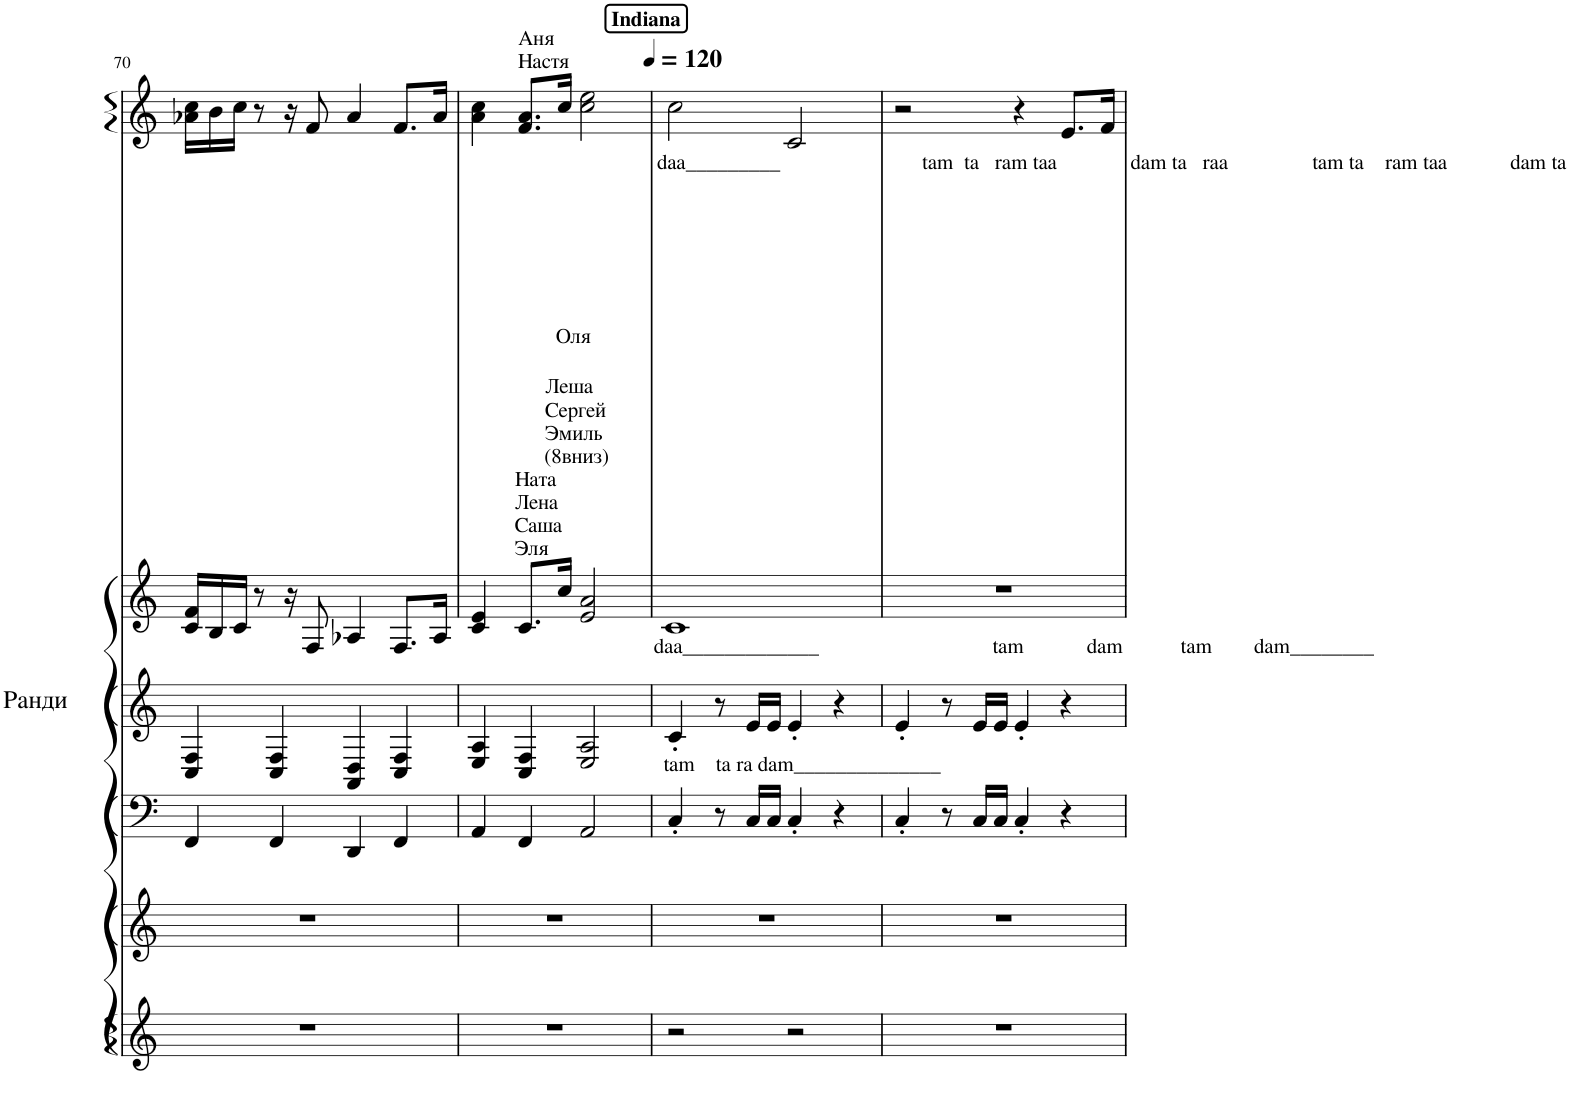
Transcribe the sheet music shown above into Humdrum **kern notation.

**kern	**kern	**kern	**kern	**kern	**kern
*part6	*part5	*part4	*part3	*part2	*part1
*staff6	*staff5	*staff4	*staff3	*staff2	*staff1
*I"sol	*I"sol	*I"Фортепиано	*I"Фортепиано	*I"Фортепиано	*I"Piano
*	*	*	*	*	*I'Pno
!!LO:PB:g=z
*clefG2	*clefG2	*clefF4	*clefG2	*clefG2	*clefG2
*k[]	*k[]	*k[]	*k[]	*k[]	*k[]
*M4/4	*M4/4	*M4/4	*M4/4	*M4/4	*M4/4
=70	=70	=70	=70	=70	=70
1r	1r	4FF/	4C/ 4F/	16c/ 16f/LL	16a-X\ 16cc\LL
.	.	.	.	16B/	16b\
.	.	.	.	16c/JJ	16cc\JJ
.	.	.	.	8r	8r
.	.	4FF/	4C/ 4F/	.	.
.	.	.	.	16r	16r
.	.	.	.	8F/	8f/
.	.	4DD/	4AA/ 4D/	4A-X/	4a-/
.	.	4FF/	4C/ 4F/	8.F/L	8.f/L
.	.	.	.	16A-/Jk	16a-/Jk
=71	=71	=71	=71	=71	=71
1r	1r	4AA/	4E/ 4A/	4c/ 4e/	4a\ 4cc\
.	.	4FF/	4C/ 4F/	8.c/L	8.f/ 8.a/L
.	.	.	.	16cc/Jk	16cc/Jk
.	.	2AA/	2E/ 2A/	2e/ 2a/	2cc\ 2ee\
=72	=72	=72	=72	=72	=72
!!LO:REH:place=s1:a:B:cj:t=Indiana
*	*	*	*	*	*MM120
!	!	!	!	!	!LO:TX:b:t=daa_________                           tam  ta   ram taa              dam ta   raa                tam ta    ram taa            dam ta
!	!	!	!	!	!LO:TX:a:t=Аня
!	!	!	!	!	!LO:TX:a:t=Настя
!	!	!	!	!LO:TX:b:t=daa_____________                                 tam            dam           tam        dam________	!
!	!	!	!	!LO:TX:a:t=Ната	!
!	!	!	!	!LO:TX:a:t=Лена	!
!	!	!	!	!LO:TX:a:t=Саша	!
!	!	!	!	!LO:TX:a:t=Эля	!
!	!	!	!LO:TX:b:t=tam    ta ra dam______________	!	!
2r	1r	4C'/	4c'/	1c	2cc\
.	.	8r	8r	.	.
.	.	16C/LL	16e/LL	.	.
.	.	16C/JJ	16e/JJ	.	.
!	!	!	!	!	!LO:TX:b:t=Леша
!	!	!	!	!	!LO:TX:b:t=Сергей
!	!	!	!	!	!LO:TX:b:t=Эмиль
!	!	!	!	!	!LO:TX:b:t=(8вниз)
!	!	!	!	!	!LO:TX:b:t=Оля
2r	.	4C'/	4e'/	.	2c/
.	.	4r	4r	.	.
=73	=73	=73	=73	=73	=73
1r	1r	4C'/	4e'/	1r	2r
.	.	8r	8r	.	.
.	.	16C/LL	16e/LL	.	.
.	.	16C/JJ	16e/JJ	.	.
.	.	4C'/	4e'/	.	4r
.	.	4r	4r	.	8.e/L
.	.	.	.	.	16f/Jk
=	=	=	=	=	=
*-	*-	*-	*-	*-	*-
